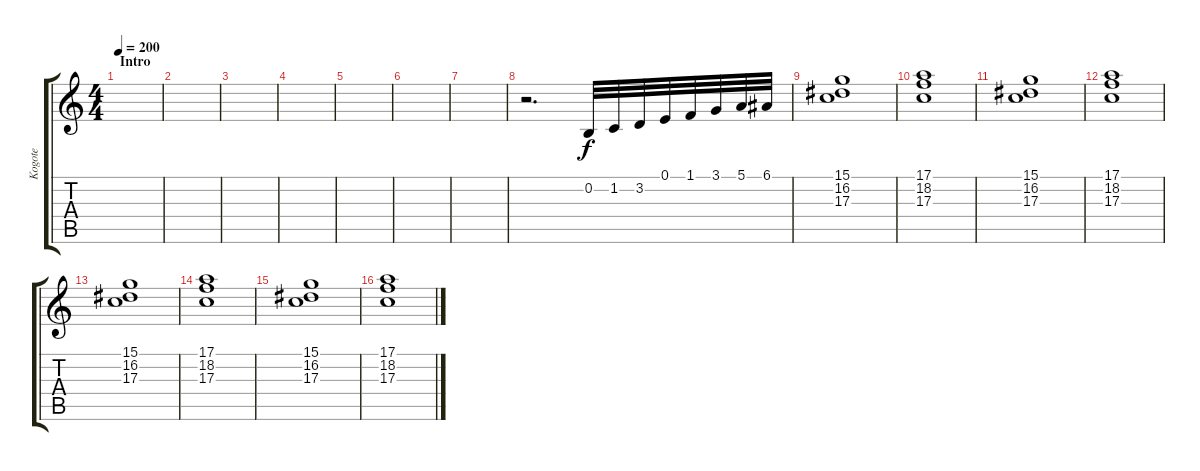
\track ("Kogote" "Kogote") {instrument drawbarorgan}
\staff {score tabs}
\tuning (E4 B3 G3 D3 A2 E2) {hide}
\ts (4 4)
\section ("" "Intro")
\tempo 200
\clef g2
\ks c
|
|
|
|
|
|
|
r.2{d} 0.2.32 1.2.32 3.2.32 0.1.32 1.1.32 3.1.32 5.1.32 6.1.32 |
(15.1 16.2 17.3).1 |
(17.1 18.2 17.3).1 |
(15.1 16.2 17.3).1 |
(17.1 18.2 17.3).1 |
(15.1 16.2 17.3).1 |
(17.1 18.2 17.3).1 |
(15.1 16.2 17.3).1 |
(17.1 18.2 17.3).1
